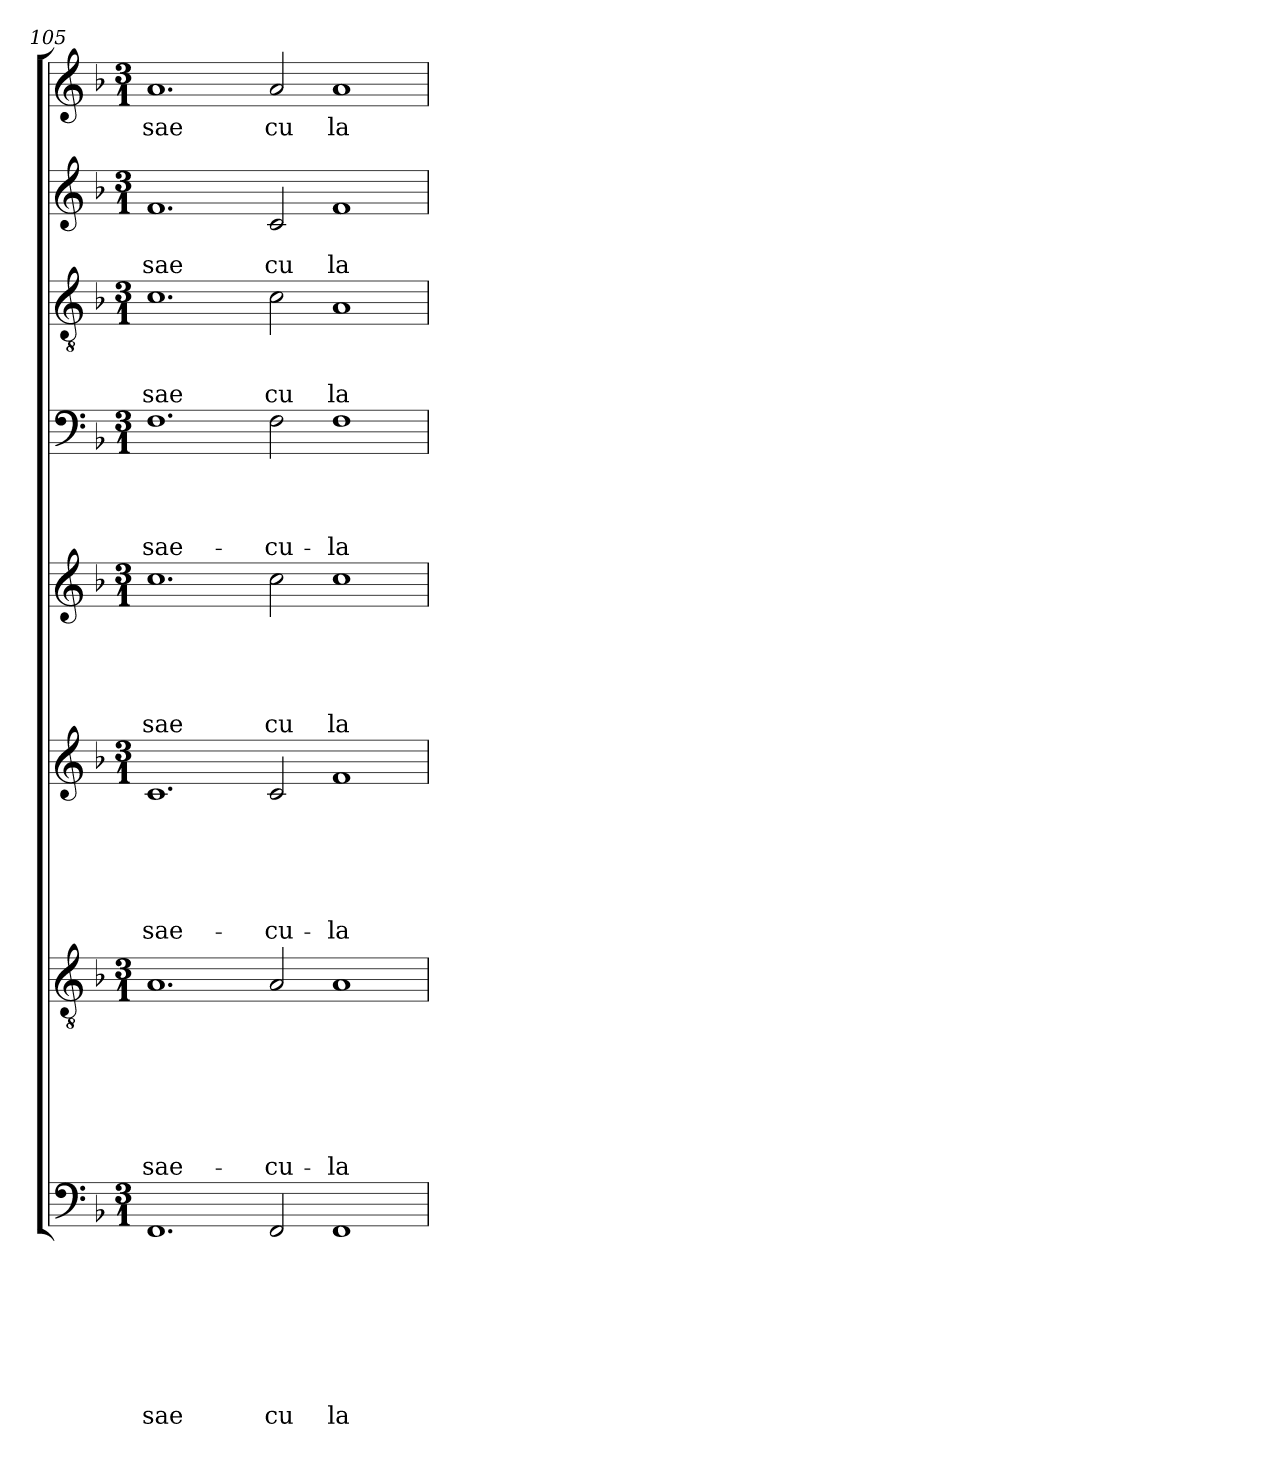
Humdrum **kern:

**kern	**text	**text	**text	**text	**text	**text	**text	**text	**kern	**text	**text	**text	**text	**text	**text	**text	**kern	**text	**text	**text	**text	**text	**text	**kern	**text	**text	**text	**text	**text	**kern	**text	**text	**text	**text	**kern	**text	**text	**text	**kern	**text	**text	**kern	**text
*part8	*part8	*part8	*part8	*part8	*part8	*part8	*part8	*part8	*part7	*part7	*part7	*part7	*part7	*part7	*part7	*part7	*part6	*part6	*part6	*part6	*part6	*part6	*part6	*part5	*part5	*part5	*part5	*part5	*part5	*part4	*part4	*part4	*part4	*part4	*part3	*part3	*part3	*part3	*part2	*part2	*part2	*part1	*part1
*staff8	*staff8	*staff8	*staff8	*staff8	*staff8	*staff8	*staff8	*staff8	*staff7	*staff7	*staff7	*staff7	*staff7	*staff7	*staff7	*staff7	*staff6	*staff6	*staff6	*staff6	*staff6	*staff6	*staff6	*staff5	*staff5	*staff5	*staff5	*staff5	*staff5	*staff4	*staff4	*staff4	*staff4	*staff4	*staff3	*staff3	*staff3	*staff3	*staff2	*staff2	*staff2	*staff1	*staff1
*clefF4	*	*	*	*	*	*	*	*	*clefGv2	*	*	*	*	*	*	*	*clefG2	*	*	*	*	*	*	*clefG2	*	*	*	*	*	*clefF4	*	*	*	*	*clefGv2	*	*	*	*clefG2	*	*	*clefG2	*
*k[b-]	*	*	*	*	*	*	*	*	*k[b-]	*	*	*	*	*	*	*	*k[b-]	*	*	*	*	*	*	*k[b-]	*	*	*	*	*	*k[b-]	*	*	*	*	*k[b-]	*	*	*	*k[b-]	*	*	*k[b-]	*
*F:	*	*	*	*	*	*	*	*	*F:	*	*	*	*	*	*	*	*F:	*	*	*	*	*	*	*F:	*	*	*	*	*	*F:	*	*	*	*	*F:	*	*	*	*F:	*	*	*F:	*
*M3/1	*	*	*	*	*	*	*	*	*M3/1	*	*	*	*	*	*	*	*M3/1	*	*	*	*	*	*	*M3/1	*	*	*	*	*	*M3/1	*	*	*	*	*M3/1	*	*	*	*M3/1	*	*	*M3/1	*
=105	=105	=105	=105	=105	=105	=105	=105	=105	=105	=105	=105	=105	=105	=105	=105	=105	=105	=105	=105	=105	=105	=105	=105	=105	=105	=105	=105	=105	=105	=105	=105	=105	=105	=105	=105	=105	=105	=105	=105	=105	=105	=105	=105
!	!	!	!	!	!	!	!	!LO:LY:b	!	!	!	!	!	!	!	!LO:LY:b	!	!	!	!	!	!	!LO:LY:b	!	!	!	!	!	!LO:LY:b	!	!	!	!	!LO:LY:b	!	!	!	!LO:LY:b	!	!	!LO:LY:b	!	!LO:LY:b
1.FF	.	.	.	.	.	.	.	sae	1.A	.	.	.	.	.	.	sae-	1.c	.	.	.	.	.	sae-	1.cc	.	.	.	.	sae	1.F	.	.	.	sae-	1.c	.	.	sae	1.f	.	sae	1.a	sae
!	!	!	!	!	!	!	!	!LO:LY:b	!	!	!	!	!	!	!	!LO:LY:b	!	!	!	!	!	!	!LO:LY:b	!	!	!	!	!	!LO:LY:b	!	!	!	!	!LO:LY:b	!	!	!	!LO:LY:b	!	!	!LO:LY:b	!	!LO:LY:b
2FF/	.	.	.	.	.	.	.	cu	2A/	.	.	.	.	.	.	-cu-	2c/	.	.	.	.	.	-cu-	2cc\	.	.	.	.	cu	2F\	.	.	.	-cu-	2c\	.	.	cu	2c/	.	cu	2a/	cu
!	!	!	!	!	!	!	!	!LO:LY:b	!	!	!	!	!	!	!	!LO:LY:b	!	!	!	!	!	!	!LO:LY:b	!	!	!	!	!	!LO:LY:b	!	!	!	!	!LO:LY:b	!	!	!	!LO:LY:b	!	!	!LO:LY:b	!	!LO:LY:b
1FF	.	.	.	.	.	.	.	la	1A	.	.	.	.	.	.	-la	1f	.	.	.	.	.	-la	1cc	.	.	.	.	la	1F	.	.	.	-la	1A	.	.	la	1f	.	la	1a	la
=	=	=	=	=	=	=	=	=	=	=	=	=	=	=	=	=	=	=	=	=	=	=	=	=	=	=	=	=	=	=	=	=	=	=	=	=	=	=	=	=	=	=	=
*-	*-	*-	*-	*-	*-	*-	*-	*-	*-	*-	*-	*-	*-	*-	*-	*-	*-	*-	*-	*-	*-	*-	*-	*-	*-	*-	*-	*-	*-	*-	*-	*-	*-	*-	*-	*-	*-	*-	*-	*-	*-	*-	*-
